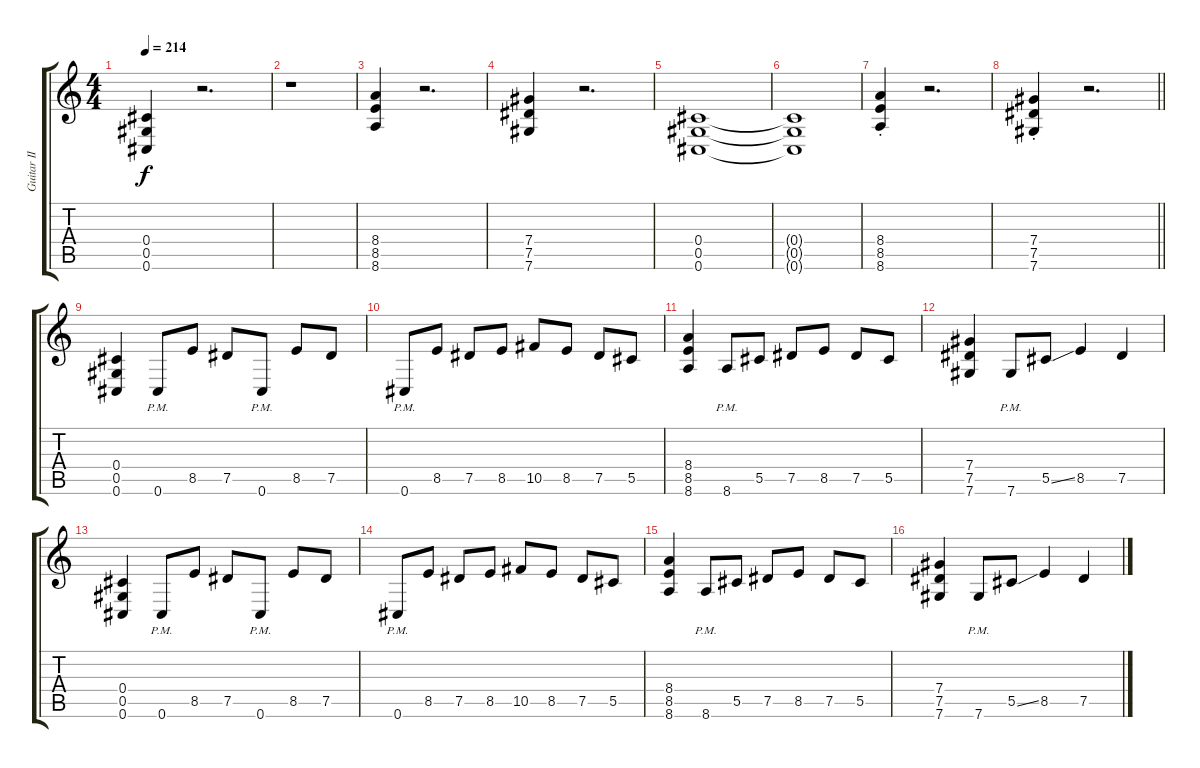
\track ("Guitar II" "Guitar II") {instrument distortionguitar}
\staff {score tabs}
\tuning (Eb4 Bb3 Gb3 Db3 Ab2 Db2) {hide}
\ts (4 4)
\section ("" "")
\tempo 214
\clef g2
\ks c
(0.4 0.5 0.6).4{dy f instrument distortionguitar} r.2{d} |
r.1 |
(8.4 8.5 8.6).4 r.2{d} |
(7.4 7.5 7.6).4 r.2{d} |
(0.4 0.5 0.6).1 |
(0.4{t} 0.5{t} 0.6{t}).1 |
(8.4{st} 8.5{st} 8.6{st}).4 r.2{d} |
\barLineRight lightlight
(7.4{st} 7.5{st} 7.6{st}).4 r.2{d} |
\section ("" "")
(0.4 0.5 0.6).4 0.6{pm}.8 8.5.8 7.5.8 0.6{pm}.8 8.5.8 7.5.8 |
0.6{pm}.8 8.5.8 7.5.8 8.5.8 10.5.8 8.5.8 7.5.8 5.5.8 |
(8.4 8.5 8.6).4 8.6{pm}.8 5.5.8 7.5.8 8.5.8 7.5.8 5.5.8 |
(7.4 7.5 7.6).4 7.6{pm}.8 5.5{ss}.8 8.5.4 7.5.4 |
(0.4 0.5 0.6).4 0.6{pm}.8 8.5.8 7.5.8 0.6{pm}.8 8.5.8 7.5.8 |
0.6{pm}.8 8.5.8 7.5.8 8.5.8 10.5.8 8.5.8 7.5.8 5.5.8 |
(8.4 8.5 8.6).4 8.6{pm}.8 5.5.8 7.5.8 8.5.8 7.5.8 5.5.8 |
(7.4 7.5 7.6).4 7.6{pm}.8 5.5{ss}.8 8.5.4 7.5.4
